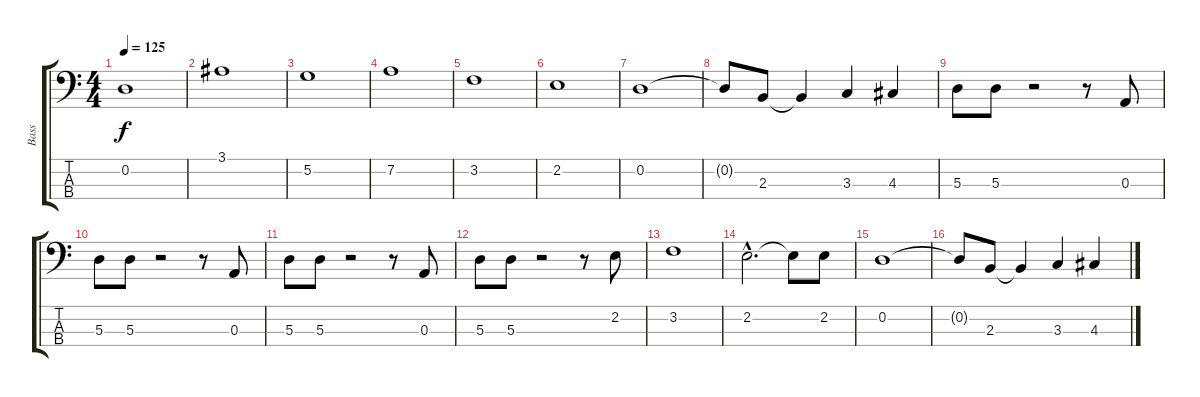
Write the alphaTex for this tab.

\track ("Bass" "Bass") {instrument electricbasspick}
\staff {score tabs}
\tuning (G2 D2 A1 E1) {hide}
\ts (4 4)
\tempo 125
\clef f4
\ks c
0.2.1{dy f} |
3.1.1 |
5.2.1 |
7.2.1 |
3.2.1 |
2.2.1 |
0.2.1 |
0.2{t}.8 2.3.8 2.3{t}.4 3.3.4 4.3.4 |
5.3.8 5.3.8 r.2 r.8 0.3.8 |
5.3.8 5.3.8 r.2 r.8 0.3.8 |
5.3.8 5.3.8 r.2 r.8 0.3.8 |
5.3.8 5.3.8 r.2 r.8 2.2.8 |
3.2.1 |
2.2{hac}.2{d} 2.2{t}.8 2.2.8 |
0.2.1 |
0.2{t}.8 2.3.8 2.3{t}.4 3.3.4 4.3.4
